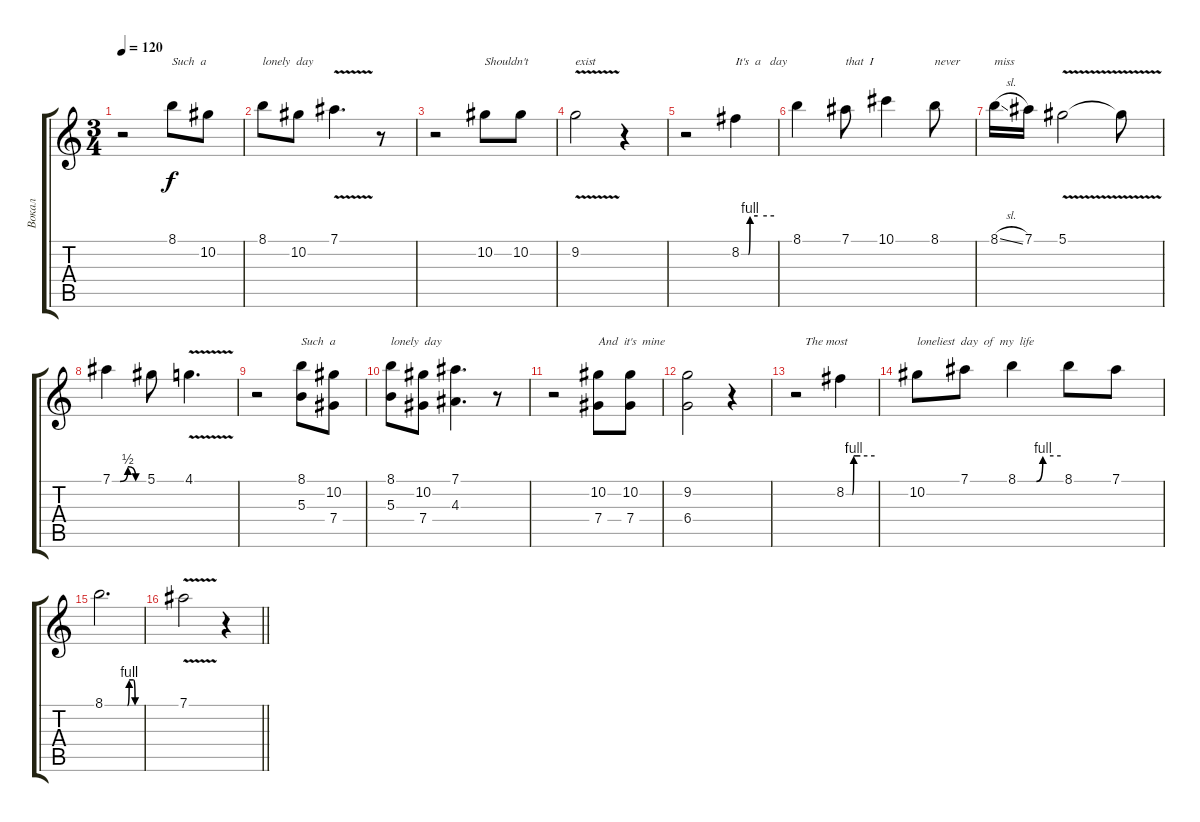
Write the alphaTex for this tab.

\track ("Вокал" "Вокал") {instrument distortionguitar}
\staff {score tabs}
\tuning (Eb4 Bb3 Gb3 Db3 Ab2 Eb2) {hide}
\ts (3 4)
\tempo 120
\clef g2
\ks c
r.2{dy f} 8.1.8{txt "Such  a  "} 10.2.8 |
8.1.8{txt "lonely  day"} 10.2.8 7.1{v}.4{d} r.8 |
r.2 10.2.8{txt "Shouldn't"} 10.2.8 |
9.2{v}.2{txt "exist"} r.4 |
r.2 8.2{be (custom 0 0 13 0 16 4 30 4 60 4)}.4{txt "It's  a   day"} |
8.1.4 7.1.8{txt "that  I"} 10.1.4 8.1.8{txt "never"} |
8.1{sl}.16{txt "miss"} 7.1.16 5.1{v}.2 5.1{t}.8 |
7.1{be (custom 0 0 15 0 30 2 45 0 60 0)}.4 5.1.8 4.1{v}.4{d} |
r.2 (8.1 5.3).8{txt "Such  a  "} (10.2 7.4).8 |
(8.1 5.3).8{txt "lonely  day"} (10.2 7.4).8 (7.1 4.3).4{d} r.8 |
r.2 (10.2 7.4).8{txt "And  it's  mine"} (10.2 7.4).8 |
(9.2 6.4).2 r.4 |
r.2{txt "   The most"} 8.2{be (custom 0 0 13 0 16 4 30 4 60 4)}.4 |
10.2.8{txt "loneliest  day  of  my  life"} 7.1.8 8.1{be (custom 0 0 26 0 35 4 60 4)}.4 8.1.8 7.1.8 |
8.1{be (custom 0 0 38 0 41 4 48 4 51 0 60 0)}.2{d} |
\barLineRight lightlight
7.1{v}.2 r.4
